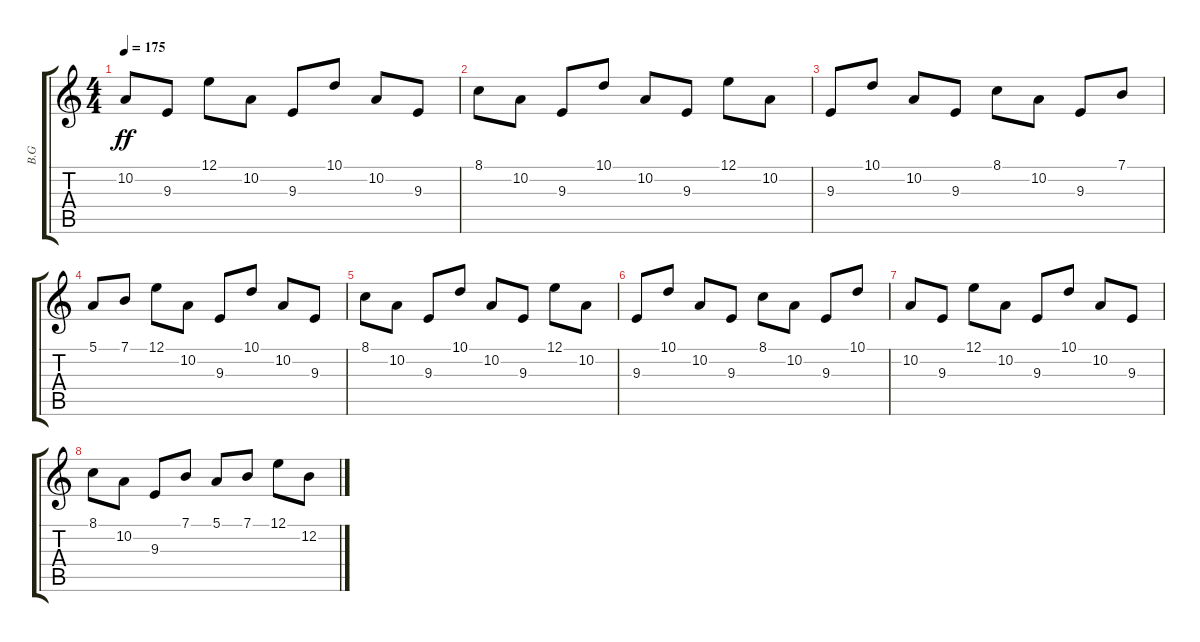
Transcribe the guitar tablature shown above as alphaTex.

\track ("B.G" "B.G") {instrument harpsichord}
\staff {score tabs}
\tuning (E4 B3 G3 D3 A2 E2) {hide}
\ts (4 4)
\tempo 175
\clef g2
\ks c
10.2.8{dy ff} 9.3.8 12.1.8 10.2.8 9.3.8 10.1.8 10.2.8 9.3.8 |
8.1.8 10.2.8 9.3.8 10.1.8 10.2.8 9.3.8 12.1.8 10.2.8 |
9.3.8 10.1.8 10.2.8 9.3.8 8.1.8 10.2.8 9.3.8 7.1.8 |
5.1.8 7.1.8 12.1.8 10.2.8 9.3.8 10.1.8 10.2.8 9.3.8 |
8.1.8 10.2.8 9.3.8 10.1.8 10.2.8 9.3.8 12.1.8 10.2.8 |
9.3.8 10.1.8 10.2.8 9.3.8 8.1.8 10.2.8 9.3.8 10.1.8 |
10.2.8 9.3.8 12.1.8 10.2.8 9.3.8 10.1.8 10.2.8 9.3.8 |
8.1.8 10.2.8 9.3.8 7.1.8 5.1.8 7.1.8 12.1.8 12.2.8
